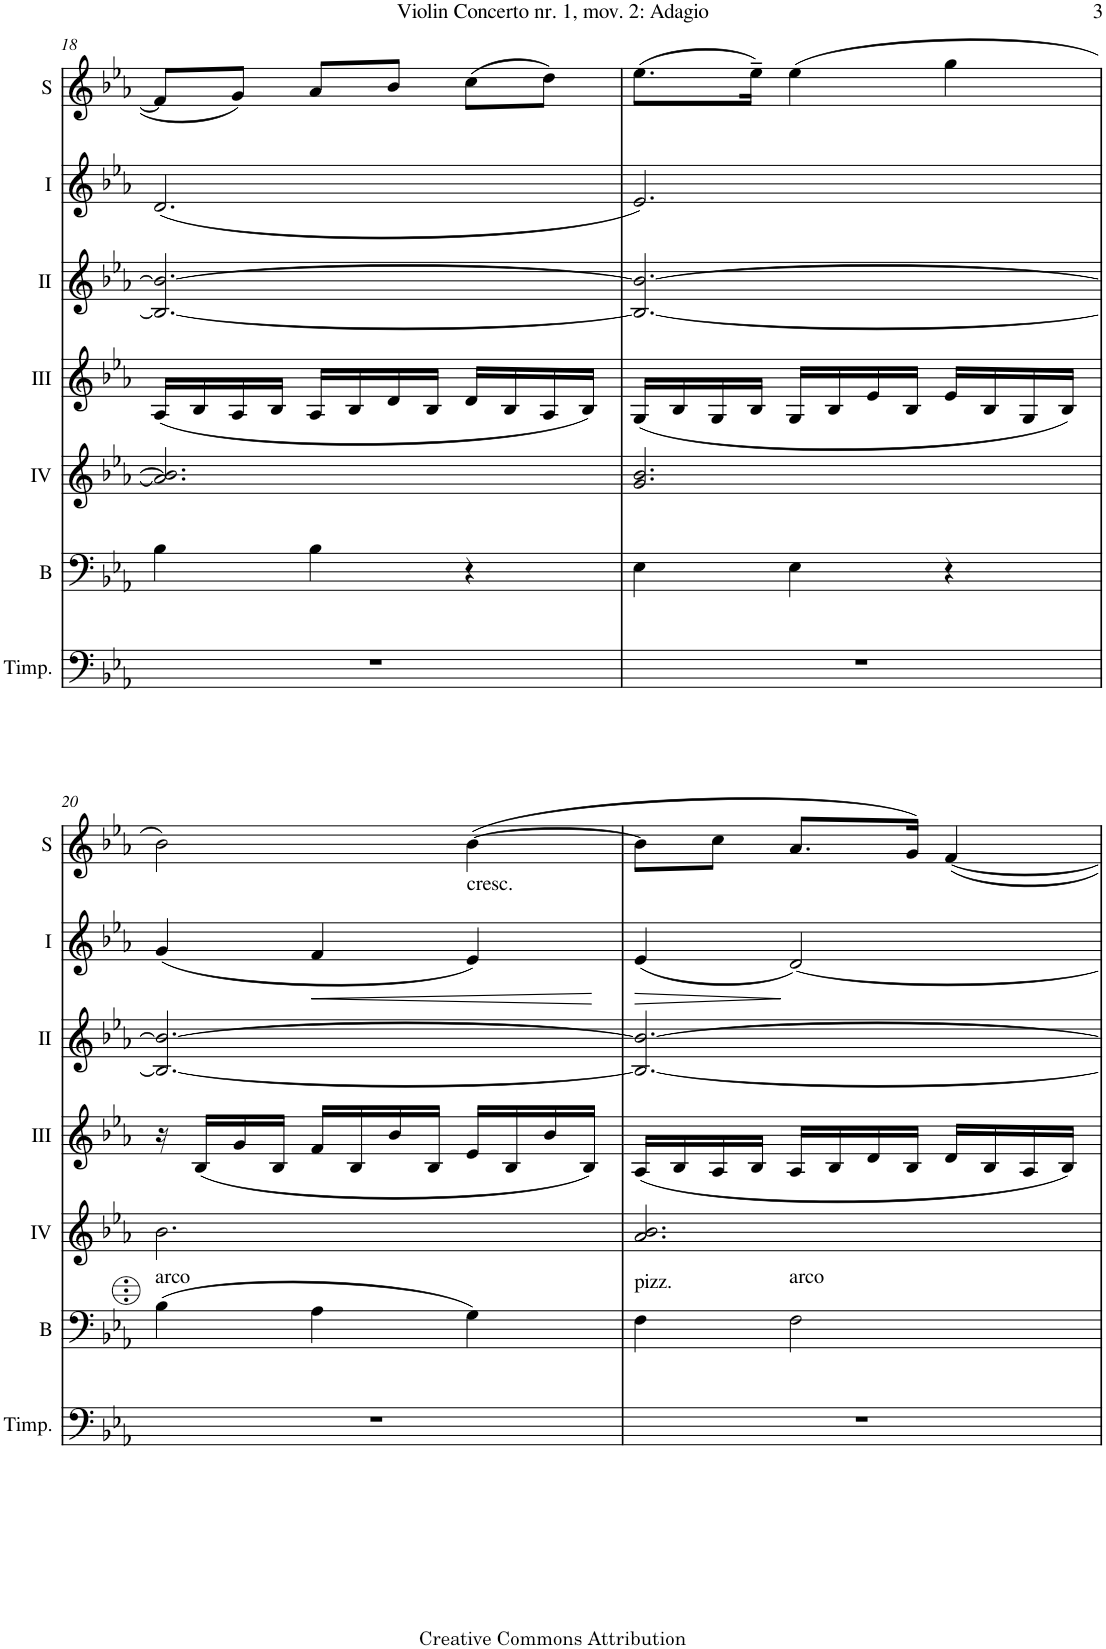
**kern	**kern	**kern	**kern	**kern	**kern	**dynam	**kern
*part7	*part6	*part5	*part4	*part3	*part2	*part2	*part1
*staff7	*staff6	*staff5	*staff4	*staff3	*staff2	*staff2	*staff1
*I"Timpani	*I"Bass	*I"Acc. 4	*I"Acc. 3	*I"Acc. 2	*I"Acc. 1	*	*I"Solo
*I'Timp.	*I'B	*	*	*	*	*	*I'S
!!LO:PB:g=z
*clefF4	*clefF4	*clefG2	*clefG2	*clefG2	*clefG2	*	*clefG2
*	*Trd7c12	*Trd7c12	*	*	*	*	*
*k[b-e-a-]	*k[b-e-a-]	*k[b-e-a-]	*k[b-e-a-]	*k[b-e-a-]	*k[b-e-a-]	*	*k[b-e-a-]
*M3/4	*M3/4	*M3/4	*M3/4	*M3/4	*M3/4	*	*M3/4
=18	=18	=18	=18	=18	=18	=18	=18
2.r	4B-\	2.a-/] 2.b-/]	(16A-/LL	2.BB-/_ 2.B-/_	(2.d/	.	8f/L]
.	.	.	16B-/	.	.	.	.
.	.	.	16A-/	.	.	.	8g/J
.	.	.	16B-/JJ	.	.	.	.
.	4B-\	.	16A-/LL	.	.	.	8a-/L
.	.	.	16B-/	.	.	.	.
.	.	.	16d/	.	.	.	8b-/J
.	.	.	16B-/JJ	.	.	.	.
.	4r	.	16d/LL	.	.	.	(8cc\L
.	.	.	16B-/	.	.	.	.
.	.	.	16A-/	.	.	.	8dd\J)
.	.	.	16B-/JJ)	.	.	.	.
=19	=19	=19	=19	=19	=19	=19	=19
2.r	4E-\	2.g/ 2.b-/	(16G/LL	2.BB-/_ 2.B-/_	2.e-/)	.	(8.ee-\L
.	.	.	16B-/	.	.	.	.
.	.	.	16G/	.	.	.	.
.	.	.	16B-/JJ	.	.	.	16ee-~\Jk)
.	4E-\	.	16G/LL	.	.	.	(4ee-\
.	.	.	16B-/	.	.	.	.
.	.	.	16e-/	.	.	.	.
.	.	.	16B-/JJ	.	.	.	.
.	4r	.	16e-/LL	.	.	.	4gg\
.	.	.	16B-/	.	.	.	.
.	.	.	16G/	.	.	.	.
.	.	.	16B-/JJ)	.	.	.	.
!!LO:LB:g=z
=20	=20	=20	=20	=20	=20	=20	=20
!	!LO:TX:a:t=arco	!	!	!	!	!	!
2.r	(4B-\	2.b-\	16r	2.BB-/_ 2.B-/_	(4g/	.	2b-\)
.	.	.	(16B-/LL	.	.	.	.
.	.	.	16g/	.	.	.	.
.	.	.	16B-/JJ	.	.	.	.
!	!	!	!	!	!	!LO:HP:b	!
.	4A-\	.	16f/LL	.	4f/	<	.
.	.	.	16B-/	.	.	.	.
.	.	.	16b-/	.	.	.	.
.	.	.	16B-/JJ	.	.	.	.
!	!	!	!	!	!	!	!LO:TX:b:t=cresc.
.	4G\)	.	16e-/LL	.	4e-/)	.	([4b-\
.	.	.	16B-/	.	.	.	.
.	.	.	16b-/	.	.	.	.
.	.	.	16B-/JJ)	.	.	.	.
.	.	.	.	.	.	[	.
=21	=21	=21	=21	=21	=21	=21	=21
!	!LO:TX:a:t=pizz.	!	!	!	!	!	!
!	!	!	!	!	!	!LO:HP:b	!
2.r	4F\	2.a-/ 2.b-/	(16A-/LL	2.BB-/_ 2.B-/_	(4e-/	>	8b-\L]
.	.	.	16B-/	.	.	.	.
.	.	.	16A-/	.	.	.	8cc\J
.	.	.	16B-/JJ	.	.	.	.
!	!LO:TX:a:t=arco	!	!	!	!	!	!
.	2F\	.	16A-/LL	.	[2d/)	]	8.a-/L
.	.	.	16B-/	.	.	.	.
.	.	.	16d/	.	.	.	.
.	.	.	16B-/JJ	.	.	.	16g/Jk)
.	.	.	16d/LL	.	.	.	[4f/
.	.	.	16B-/	.	.	.	.
.	.	.	16A-/	.	.	.	.
.	.	.	16B-/JJ)	.	.	.	.
=	=	=	=	=	=	=	=
*-	*-	*-	*-	*-	*-	*-	*-
